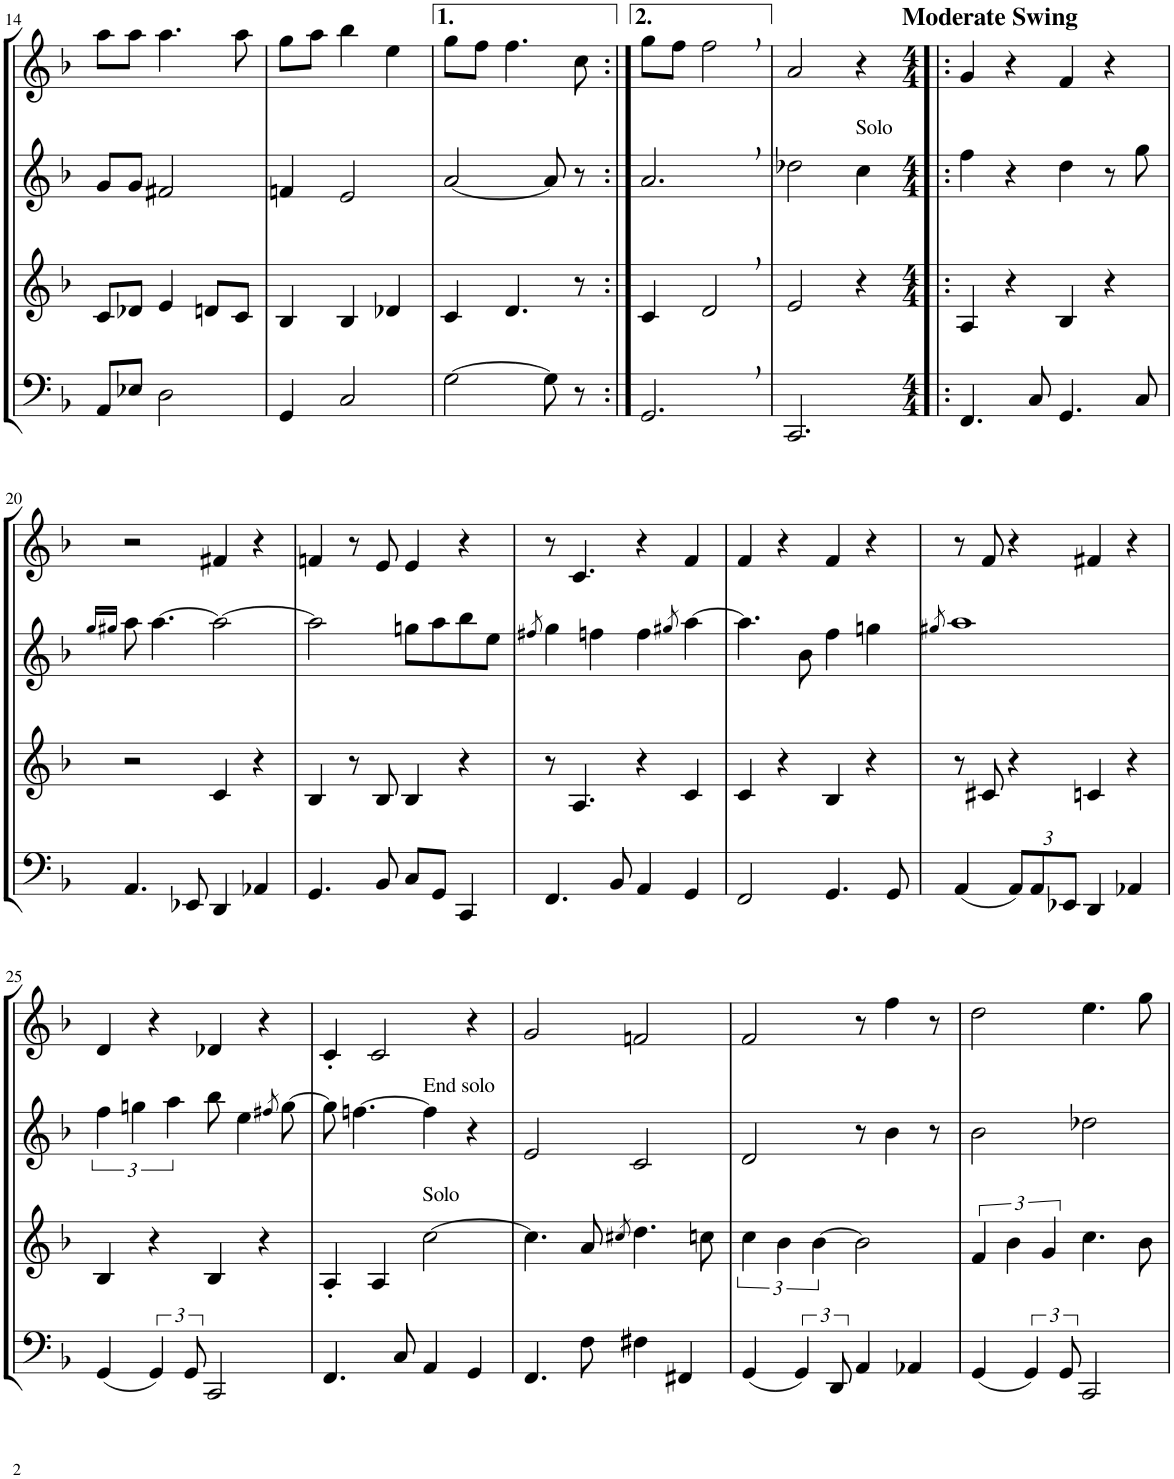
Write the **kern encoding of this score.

**kern	**kern	**kern	**kern
*part4	*part3	*part2	*part1
*staff4	*staff3	*staff2	*staff1
*I"Bassoon	*I"Bb Clarinet	*I"Oboe	*I"Flute
*I'Bsn	*I'Cl	*I'Ob	*I'Fl
!!LO:PB:g=z
*clefF4	*clefG2	*clefG2	*clefG2
*	*ITrd1c2	*	*
*k[b-]	*k[b-]	*k[b-]	*k[b-]
*M3/4	*M3/4	*M3/4	*M3/4
=14	=14	=14	=14
8AA/L	8c/L	8g/L	8aa\L
8E-X/J	8d-X/J	8g/J	8aa\J
2D\	4e/	2f#X/	4.aa\
.	8dn/L	.	.
.	8c/J	.	8aa\
=15	=15	=15	=15
4GG/	4B-/	4fn/	8gg\L
.	.	.	8aa\J
2C/	4B-/	2e/	4bb-\
.	4d-X/	.	4ee\
=16	=16	=16	=16
[2G\	4c/	[2a/	8gg\L
.	.	.	8ff\J
.	4.d/	.	4.ff\
8G\]	.	8a/]	.
8r	8r	8r	8cc\
=17:|!	=17:|!	=17:|!	=17:|!
2.GG,/	4c/	2.a,/	8gg\L
.	.	.	8ff\J
.	2d,/	.	2ff,\
=18	=18	=18	=18
2.CC/	2e/	2dd-X\	2a/
!	!	!LO:TX:a:t=Solo	!
.	4r	4cc\	4r
=19!|:	=19!|:	=19!|:	=19!|:
*M4/4	*M4/4	*M4/4	*M4/4
!	!	!	!LO:TX:a:B:t=Moderate Swing
4.FF/	4A/	4ff\	4g/
.	4r	4r	4r
8C/	.	.	.
4.GG/	4B-/	4dd\	4f/
.	4r	8r	4r
8C/	.	8gg\	.
!!LO:LB:g=z
=20	=20	=20	=20
.	.	16qgg/LL	.
.	.	16qgg#X/JJ	.
4.AA/	2r	8aa\	2r
.	.	[4.aa\	.
8EE-X/	.	.	.
4DD/	4c/	2aa\_	4f#X/
4AA-X/	4r	.	4r
=21	=21	=21	=21
4.GG/	4B-/	2aa\]	4fn/
.	8r	.	8r
8BB-/	8B-/	.	8e/
8C/L	4B-/	8ggn\L	4e/
8GG/J	.	8aa\	.
4CC/	4r	8bb-\	4r
.	.	8ee\J	.
=22	=22	=22	=22
.	.	8qff#X/	.
4.FF/	8r	4gg\	8r
.	4.A/	.	4.c/
.	.	4ffn\	.
8BB-/	.	.	.
4AA/	4r	4ff\	4r
.	.	8qgg#X/	.
4GG/	4c/	[4aa\	4f/
=23	=23	=23	=23
2FF/	4c/	4.aa\]	4f/
.	4r	.	4r
.	.	8b-\	.
4.GG/	4B-/	4ff\	4f/
.	4r	4ggn\	4r
8GG/	.	.	.
=24	=24	=24	=24
.	.	8qgg#X/	.
(4AA/	8r	1aa	8r
.	8c#X/	.	8f/
*Xbrackettup	*	*	*
12AA/L)	4r	.	4r
12AA/	.	.	.
12EE-X/J	.	.	.
4DD/	4cn/	.	4f#X/
4AA-X/	4r	.	4r
!!LO:LB:g=z
=25	=25	=25	=25
(4GG/	4B-/	6ff\	4d/
.	.	6ggn\	.
*brackettup	*	*	*
6GG/)	4r	.	4r
.	.	6aa\	.
12GG/	.	.	.
2CC/	4B-/	8bb-\	4d-X/
.	.	4ee\	.
.	4r	.	4r
.	.	8qff#X/	.
.	.	[8gg\	.
=26	=26	=26	=26
4.FF/	4A'/	8gg\]	4c'/
.	.	[4.ffn\	.
.	4A/	.	2c/
8C/	.	.	.
!	!	!LO:TX:a:t=End solo	!
!	!LO:TX:a:t=Solo	!	!
4AA/	[2cc\	4ff\]	.
4GG/	.	4r	4r
=27	=27	=27	=27
4.FF/	4.cc\]	2e/	2g/
8F\	8a/	.	.
.	8qcc#X/	.	.
4F#X\	4.dd\	2c/	2fn/
4FF#X/	.	.	.
.	8ccn\	.	.
=28	=28	=28	=28
(4GG/	6cc\	2d/	2f/
.	6b-\	.	.
6GG/)	.	.	.
.	[6b-\	.	.
12DD/	.	.	.
4AA/	2b-\]	8r	8r
.	.	4b-\	4ff\
4AA-X/	.	.	.
.	.	8r	8r
=29	=29	=29	=29
(4GG/	6f/	2b-\	2dd\
.	6b-\	.	.
6GG/)	.	.	.
.	6g/	.	.
12GG/	.	.	.
2CC/	4.cc\	2dd-X\	4.ee\
.	8b-\	.	8gg\
=	=	=	=
*-	*-	*-	*-
